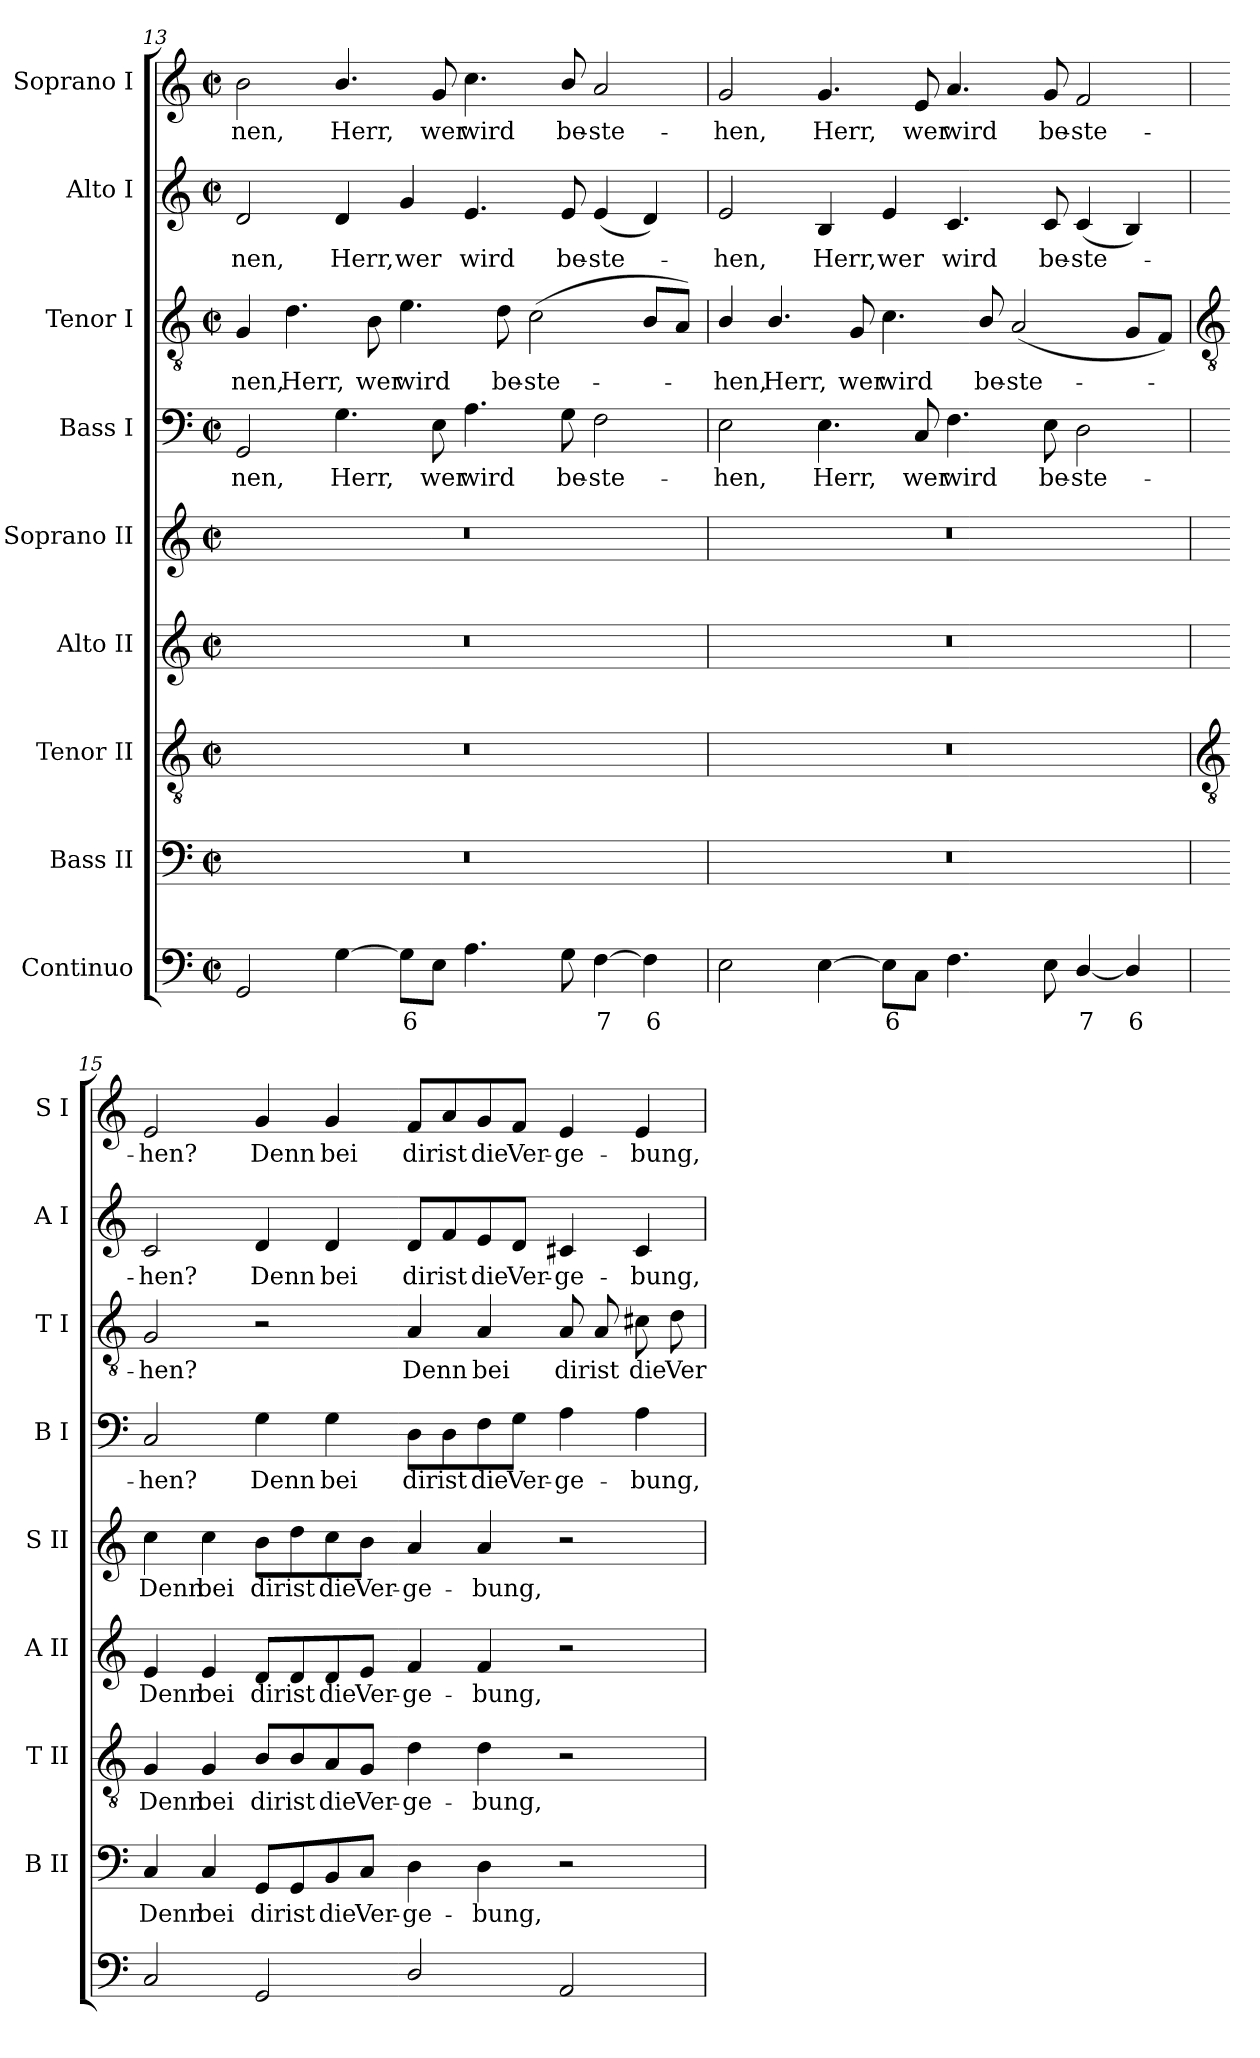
**kern	**text	**kern	**text	**kern	**text	**kern	**text	**kern	**text	**kern	**text	**kern	**text	**kern	**text	**kern	**text
*part9	*part9	*part8	*part8	*part7	*part7	*part6	*part6	*part5	*part5	*part4	*part4	*part3	*part3	*part2	*part2	*part1	*part1
*staff9	*staff9	*staff8	*staff8	*staff7	*staff7	*staff6	*staff6	*staff5	*staff5	*staff4	*staff4	*staff3	*staff3	*staff2	*staff2	*staff1	*staff1
*I"Continuo	*	*I"Bass II	*	*I"Tenor II	*	*I"Alto II	*	*I"Soprano II	*	*I"Bass I	*	*I"Tenor I	*	*I"Alto I	*	*I"Soprano I	*
*	*	*I'B II	*	*I'T II	*	*I'A II	*	*I'S II	*	*I'B I	*	*I'T I	*	*I'A I	*	*I'S I	*
!!LO:LB:g=z
*clefF4	*	*clefF4	*	*clefGv2	*	*clefG2	*	*clefG2	*	*clefF4	*	*clefGv2	*	*clefG2	*	*clefG2	*
*k[]	*	*k[]	*	*k[]	*	*k[]	*	*k[]	*	*k[]	*	*k[]	*	*k[]	*	*k[]	*
*C:	*	*C:	*	*C:	*	*C:	*	*C:	*	*C:	*	*C:	*	*C:	*	*C:	*
*M4/2	*	*M4/2	*	*M4/2	*	*M4/2	*	*M4/2	*	*M4/2	*	*M4/2	*	*M4/2	*	*M4/2	*
*met(c|)	*	*met(c|)	*	*met(c|)	*	*met(c|)	*	*met(c|)	*	*met(c|)	*	*met(c|)	*	*met(c|)	*	*met(c|)	*
=13	=13	=13	=13	=13	=13	=13	=13	=13	=13	=13	=13	=13	=13	=13	=13	=13	=13
!	!	!	!	!	!	!	!	!	!	!	!LO:LY:b	!	!LO:LY:b	!	!LO:LY:b	!	!LO:LY:b
2GG	.	0r	.	0r	.	0r	.	0r	.	2GG	-nen,	4G	-nen,	2d	nen,	2b	-nen,
!	!	!	!	!	!	!	!	!	!	!	!	!	!LO:LY:b	!	!	!	!
.	.	.	.	.	.	.	.	.	.	.	.	4.d	Herr,	.	.	.	.
!	!	!	!	!	!	!	!	!	!	!	!LO:LY:b	!	!	!	!LO:LY:b	!	!LO:LY:b
[4G	.	.	.	.	.	.	.	.	.	4.G	Herr,	.	.	4d	Herr,	4.b/	Herr,
!	!	!	!	!	!	!	!	!	!	!	!	!	!LO:LY:b	!	!	!	!
.	.	.	.	.	.	.	.	.	.	.	.	8B	wer	.	.	.	.
!	!LO:LY:b	!	!	!	!	!	!	!	!	!	!	!	!LO:LY:b	!	!LO:LY:b	!	!
8GL]	6	.	.	.	.	.	.	.	.	.	.	4.e	wird	4g	wer	.	.
!	!	!	!	!	!	!	!	!	!	!	!LO:LY:b	!	!	!	!	!	!LO:LY:b
8EJ	.	.	.	.	.	.	.	.	.	8E	wer	.	.	.	.	8g	wer
!	!	!	!	!	!	!	!	!	!	!	!LO:LY:b	!	!	!	!LO:LY:b	!	!LO:LY:b
4.A	.	.	.	.	.	.	.	.	.	4.A	wird	.	.	4.e	wird	4.cc	wird
!	!	!	!	!	!	!	!	!	!	!	!	!	!LO:LY:b	!	!	!	!
.	.	.	.	.	.	.	.	.	.	.	.	8d	be-	.	.	.	.
!	!	!	!	!	!	!	!	!	!	!	!	!	!LO:LY:b	!	!	!	!
.	.	.	.	.	.	.	.	.	.	.	.	(<2c	-ste-	.	.	.	.
!	!	!	!	!	!	!	!	!	!	!	!LO:LY:b	!	!	!	!LO:LY:b	!	!LO:LY:b
8G	.	.	.	.	.	.	.	.	.	8G	be-	.	.	8e	be-	8b/	be-
!	!LO:LY:b	!	!	!	!	!	!	!	!	!	!LO:LY:b	!	!	!	!LO:LY:b	!	!LO:LY:b
[4F	7	.	.	.	.	.	.	.	.	2F	-ste-	.	.	(<4e	-ste-	2a	-ste-
!	!LO:LY:b	!	!	!	!	!	!	!	!	!	!	!	!	!	!	!	!
4F]	6	.	.	.	.	.	.	.	.	.	.	8BL	.	4d)	.	.	.
.	.	.	.	.	.	.	.	.	.	.	.	8AJ)	.	.	.	.	.
=14	=14	=14	=14	=14	=14	=14	=14	=14	=14	=14	=14	=14	=14	=14	=14	=14	=14
!	!	!	!	!	!	!	!	!	!	!	!LO:LY:b	!	!LO:LY:b	!	!LO:LY:b	!	!LO:LY:b
2E	.	0r	.	0r	.	0r	.	0r	.	2E	-hen,	4B/	hen,	2e	hen,	2g	-hen,
!	!	!	!	!	!	!	!	!	!	!	!	!	!LO:LY:b	!	!	!	!
.	.	.	.	.	.	.	.	.	.	.	.	4.B/	Herr,	.	.	.	.
!	!	!	!	!	!	!	!	!	!	!	!LO:LY:b	!	!	!	!LO:LY:b	!	!LO:LY:b
[4E	.	.	.	.	.	.	.	.	.	4.E	Herr,	.	.	4B	Herr,	4.g	Herr,
!	!	!	!	!	!	!	!	!	!	!	!	!	!LO:LY:b	!	!	!	!
.	.	.	.	.	.	.	.	.	.	.	.	8G	wer	.	.	.	.
!	!LO:LY:b	!	!	!	!	!	!	!	!	!	!	!	!LO:LY:b	!	!LO:LY:b	!	!
8EL]	6	.	.	.	.	.	.	.	.	.	.	4.c	wird	4e	wer	.	.
!	!	!	!	!	!	!	!	!	!	!	!LO:LY:b	!	!	!	!	!	!LO:LY:b
8CJ	.	.	.	.	.	.	.	.	.	8C	wer	.	.	.	.	8e	wer
!	!	!	!	!	!	!	!	!	!	!	!LO:LY:b	!	!	!	!LO:LY:b	!	!LO:LY:b
4.F	.	.	.	.	.	.	.	.	.	4.F	wird	.	.	4.c	wird	4.a	wird
!	!	!	!	!	!	!	!	!	!	!	!	!	!LO:LY:b	!	!	!	!
.	.	.	.	.	.	.	.	.	.	.	.	8B/	be-	.	.	.	.
!	!	!	!	!	!	!	!	!	!	!	!	!	!LO:LY:b	!	!	!	!
.	.	.	.	.	.	.	.	.	.	.	.	(<2A	-ste-	.	.	.	.
!	!	!	!	!	!	!	!	!	!	!	!LO:LY:b	!	!	!	!LO:LY:b	!	!LO:LY:b
8E	.	.	.	.	.	.	.	.	.	8E	be-	.	.	8c	be-	8g	be-
!	!LO:LY:b	!	!	!	!	!	!	!	!	!	!LO:LY:b	!	!	!	!LO:LY:b	!	!LO:LY:b
[4D/	7	.	.	.	.	.	.	.	.	2D	-ste-	.	.	(<4c	-ste-	2f	-ste-
!	!LO:LY:b	!	!	!	!	!	!	!	!	!	!	!	!	!	!	!	!
4D/]	6	.	.	.	.	.	.	.	.	.	.	8GL	.	4B)	.	.	.
.	.	.	.	.	.	.	.	.	.	.	.	8FJ)	.	.	.	.	.
!!LO:LB:g=z
=15	=15	=15	=15	=15	=15	=15	=15	=15	=15	=15	=15	=15	=15	=15	=15	=15	=15
*	*	*	*	*clefGv2	*	*	*	*	*	*	*	*clefGv2	*	*	*	*	*
!	!	!	!LO:LY:b	!	!LO:LY:b	!	!LO:LY:b	!	!LO:LY:b	!	!LO:LY:b	!	!LO:LY:b	!	!LO:LY:b	!	!LO:LY:b
2C	.	4C	Denn	4G	Denn	4e	Denn	4cc	Denn	2C	-hen?	2G	hen?	2c	hen?	2e	-hen?
!	!	!	!LO:LY:b	!	!LO:LY:b	!	!LO:LY:b	!	!LO:LY:b	!	!	!	!	!	!	!	!
.	.	4C	bei	4G	bei	4e	bei	4cc	bei	.	.	.	.	.	.	.	.
!	!	!	!LO:LY:b	!	!LO:LY:b	!	!LO:LY:b	!	!LO:LY:b	!	!LO:LY:b	!	!	!	!LO:LY:b	!	!LO:LY:b
2GG	.	8GG/L	dir	8B/L	dir	8d/L	dir	8b\L	dir	4G	Denn	2r	.	4d	Denn	4g	Denn
!	!	!	!LO:LY:b	!	!LO:LY:b	!	!LO:LY:b	!	!LO:LY:b	!	!	!	!	!	!	!	!
.	.	8GG/	ist	8B/	ist	8d/	ist	8dd\	ist	.	.	.	.	.	.	.	.
!	!	!	!LO:LY:b	!	!LO:LY:b	!	!LO:LY:b	!	!LO:LY:b	!	!LO:LY:b	!	!	!	!LO:LY:b	!	!LO:LY:b
.	.	8BB/	die	8A/	die	8d/	die	8cc\	die	4G	bei	.	.	4d	bei	4g	bei
!	!	!	!LO:LY:b	!	!LO:LY:b	!	!LO:LY:b	!	!LO:LY:b	!	!	!	!	!	!	!	!
.	.	8C/J	Ver-	8G/J	Ver-	8e/J	Ver-	8b\J	Ver-	.	.	.	.	.	.	.	.
!	!	!	!LO:LY:b	!	!LO:LY:b	!	!LO:LY:b	!	!LO:LY:b	!	!LO:LY:b	!	!LO:LY:b	!	!LO:LY:b	!	!LO:LY:b
2D/	.	4D	-ge-	4d	-ge-	4f	-ge-	4a	-ge-	8D\L	dir	4A	Denn	8d/L	dir	8f/L	dir
!	!	!	!	!	!	!	!	!	!	!	!LO:LY:b	!	!	!	!LO:LY:b	!	!LO:LY:b
.	.	.	.	.	.	.	.	.	.	8D\	ist	.	.	8f/	ist	8a/	ist
!	!	!	!LO:LY:b	!	!LO:LY:b	!	!LO:LY:b	!	!LO:LY:b	!	!LO:LY:b	!	!LO:LY:b	!	!LO:LY:b	!	!LO:LY:b
.	.	4D	-bung,	4d	-bung,	4f	-bung,	4a	-bung,	8F\	die	4A	bei	8e/	die	8g/	die
!	!	!	!	!	!	!	!	!	!	!	!LO:LY:b	!	!	!	!LO:LY:b	!	!LO:LY:b
.	.	.	.	.	.	.	.	.	.	8G\J	Ver-	.	.	8d/J	Ver-	8f/J	Ver-
!	!	!	!	!	!	!	!	!	!	!	!LO:LY:b	!	!LO:LY:b	!	!LO:LY:b	!	!LO:LY:b
2AA	.	2r	.	2r	.	2r	.	2r	.	4A	-ge-	8A	dir	4c#X	-ge-	4e	-ge-
!	!	!	!	!	!	!	!	!	!	!	!	!	!LO:LY:b	!	!	!	!
.	.	.	.	.	.	.	.	.	.	.	.	8A	ist	.	.	.	.
!	!	!	!	!	!	!	!	!	!	!	!LO:LY:b	!	!LO:LY:b	!	!LO:LY:b	!	!LO:LY:b
.	.	.	.	.	.	.	.	.	.	4A	-bung,	8c#X	die	4c#	-bung,	4e	-bung,
!	!	!	!	!	!	!	!	!	!	!	!	!	!LO:LY:b	!	!	!	!
.	.	.	.	.	.	.	.	.	.	.	.	8d	Ver-	.	.	.	.
=	=	=	=	=	=	=	=	=	=	=	=	=	=	=	=	=	=
*-	*-	*-	*-	*-	*-	*-	*-	*-	*-	*-	*-	*-	*-	*-	*-	*-	*-
